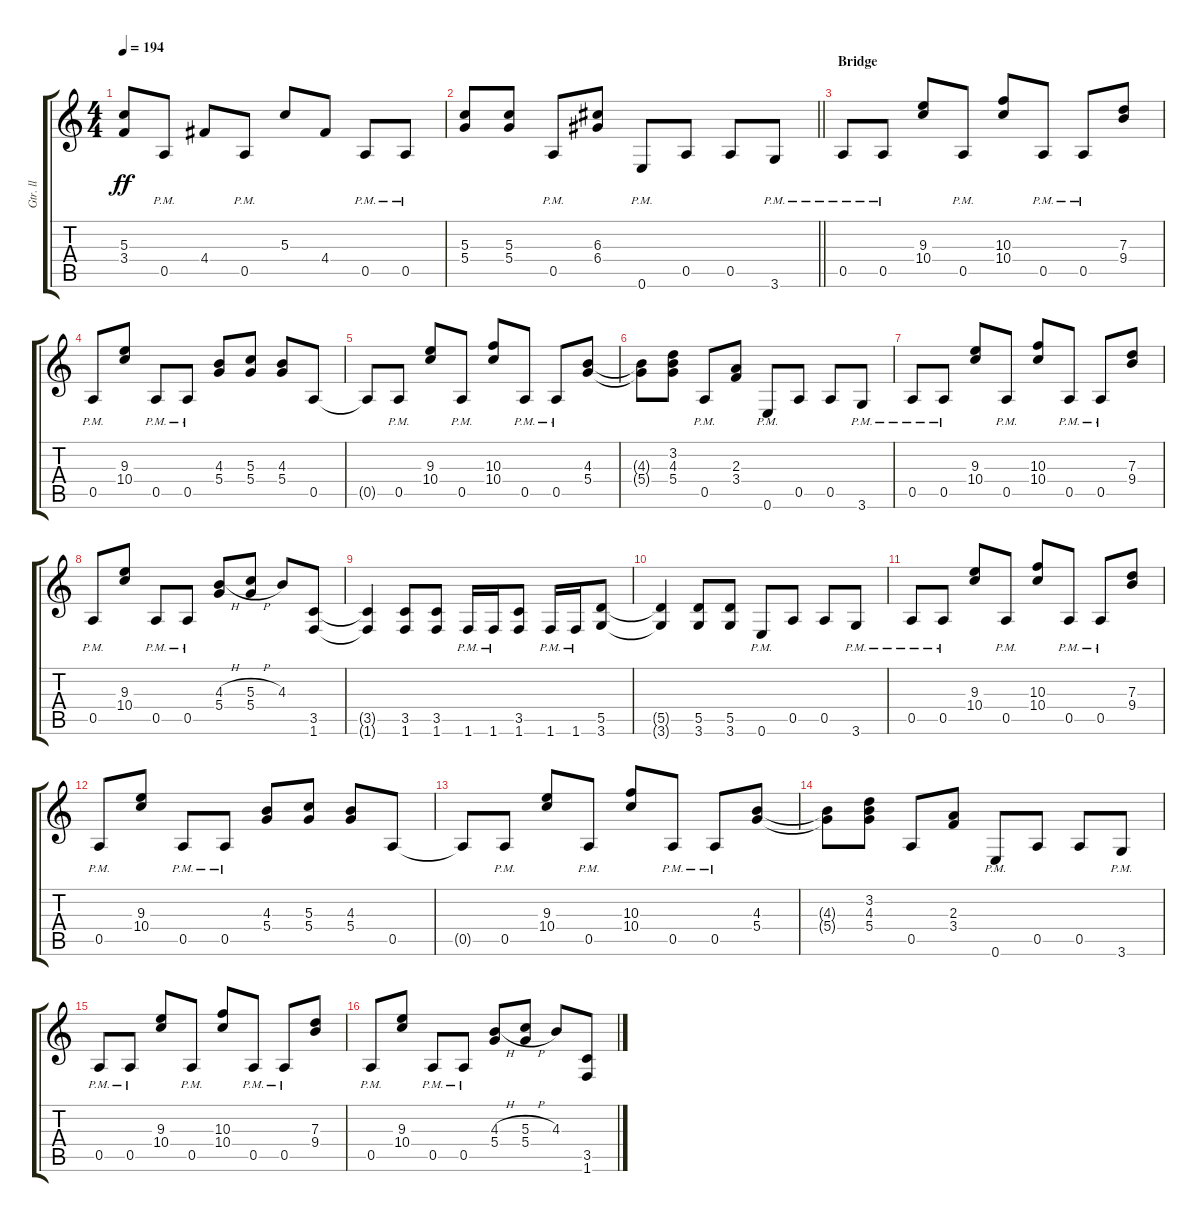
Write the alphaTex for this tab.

\track ("Gtr. ll" "Gtr. ll") {instrument distortionguitar}
\staff {score tabs}
\tuning (E4 B3 G3 D3 A2 E2) {hide}
\ts (4 4)
\tempo 194
\clef g2
\ks c
(5.3{t} 3.4{t}).8{dy ff} 0.5{pm}.8 4.4.8 0.5{pm}.8 5.3.8 4.4.8 0.5{pm}.8 0.5{pm}.8 |
\barLineRight lightlight
(5.3 5.4).8 (5.3 5.4).8 0.5{pm}.8 (6.3 6.4).8 0.6{pm}.8 0.5.8 0.5.8 3.6{pm}.8 |
\section ("" "Bridge")
0.5{pm}.8 0.5{pm}.8 (9.3 10.4).8 0.5{pm}.8 (10.3 10.4).8 0.5{pm}.8 0.5{pm}.8 (7.3 9.4).8 |
0.5{pm}.8 (9.3 10.4).8 0.5{pm}.8 0.5{pm}.8 (4.3 5.4).8 (5.3 5.4).8 (4.3 5.4).8 0.5.8 |
0.5{t}.8 0.5{pm}.8 (9.3 10.4).8 0.5{pm}.8 (10.3 10.4).8 0.5{pm}.8 0.5{pm}.8 (4.3 5.4).8 |
(4.3{t} 5.4{t}).8 (3.2 4.3 5.4).8 0.5{pm}.8 (2.3 3.4).8 0.6{pm}.8 0.5.8 0.5.8 3.6{pm}.8 |
0.5{pm}.8 0.5{pm}.8 (9.3 10.4).8 0.5{pm}.8 (10.3 10.4).8 0.5{pm}.8 0.5{pm}.8 (7.3 9.4).8 |
0.5{pm}.8 (9.3 10.4).8 0.5{pm}.8 0.5{pm}.8 (4.3{h} 5.4).8 (5.3{h} 5.4).8 4.3.8 (3.5 1.6).8 |
(3.5{t} 1.6{t}).4 (3.5 1.6).8 (3.5 1.6).8 1.6{pm}.16 1.6{pm}.16 (3.5 1.6).8 1.6{pm}.16 1.6{pm}.16 (5.5 3.6).8 |
(5.5{t} 3.6{t}).4 (5.5 3.6).8 (5.5 3.6).8 0.6{pm}.8 0.5.8 0.5.8 3.6{pm}.8 |
0.5{pm}.8 0.5{pm}.8 (9.3 10.4).8 0.5{pm}.8 (10.3 10.4).8 0.5{pm}.8 0.5{pm}.8 (7.3 9.4).8 |
0.5{pm}.8 (9.3 10.4).8 0.5{pm}.8 0.5{pm}.8 (4.3 5.4).8 (5.3 5.4).8 (4.3 5.4).8 0.5.8 |
0.5{t}.8 0.5{pm}.8 (9.3 10.4).8 0.5{pm}.8 (10.3 10.4).8 0.5{pm}.8 0.5{pm}.8 (4.3 5.4).8 |
(4.3{t} 5.4{t}).8 (3.2 4.3 5.4).8 0.5.8 (2.3 3.4).8 0.6{pm}.8 0.5.8 0.5.8 3.6{pm}.8 |
0.5{pm}.8 0.5{pm}.8 (9.3 10.4).8 0.5{pm}.8 (10.3 10.4).8 0.5{pm}.8 0.5{pm}.8 (7.3 9.4).8 |
0.5{pm}.8 (9.3 10.4).8 0.5{pm}.8 0.5{pm}.8 (4.3{h} 5.4).8 (5.3{h} 5.4).8 4.3.8 (3.5 1.6).8
